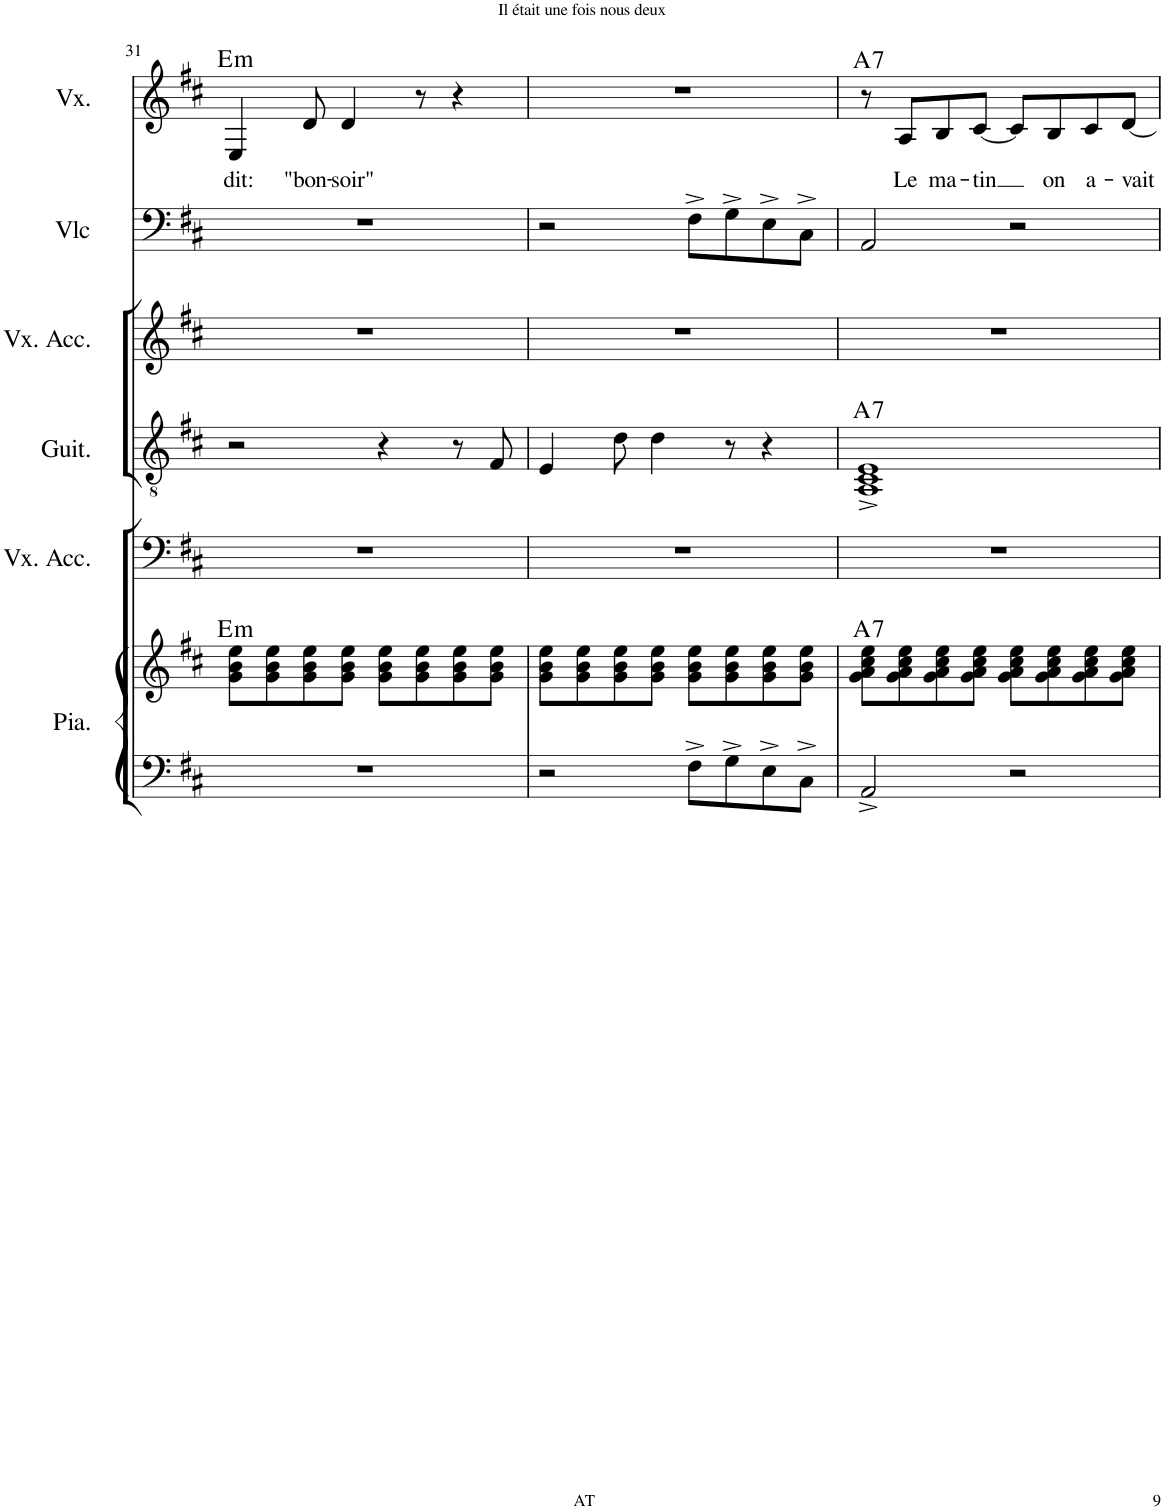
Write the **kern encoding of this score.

**kern	**kern	**harte	**kern	**kern	**harte	**kern	**kern	**kern	**text	**harte
*part6	*part6	*part6	*part5	*part4	*part4	*part3	*part2	*part1	*part1	*part1
*staff7	*staff6	*	*staff5	*staff4	*	*staff3	*staff2	*staff1	*staff1	*
*I"Piano	*	*	*I"Voix Acc.	*I"Guitare	*	*I"Voix Acc.	*I"Violoncelle	*I"Voix	*	*
*I'Pia.	*	*	*I'Vx. Acc.	*I'Guit.	*	*I'Vx. Acc.	*I'Vlc	*I'Vx.	*	*
!!LO:PB:g=z
*clefF4	*clefG2	*	*clefF4	*clefGv2	*	*clefG2	*clefF4	*clefG2	*	*
*k[f#c#]	*k[f#c#]	*	*k[f#c#]	*k[f#c#]	*	*k[f#c#]	*k[f#c#]	*k[f#c#]	*	*
*M4/4	*M4/4	*	*M4/4	*M4/4	*	*M4/4	*M4/4	*M4/4	*	*
=31	=31	=31	=31	=31	=31	=31	=31	=31	=31	=31
!	!	!LO:H:kt=m	!	!	!	!	!	!	!LO:LY:b	!LO:H:kt=m
1r	8g\ 8b\ 8ee\L	E:min	1r	2r	.	1r	1r	4E/	dit:	E:min
.	8g\ 8b\ 8ee\	.	.	.	.	.	.	.	.	.
!	!	!	!	!	!	!	!	!	!LO:LY:b	!
.	8g\ 8b\ 8ee\	.	.	.	.	.	.	8d/	"bon-	.
!	!	!	!	!	!	!	!	!	!LO:LY:b	!
.	8g\ 8b\ 8ee\J	.	.	.	.	.	.	4d/	-soir"	.
.	8g\ 8b\ 8ee\L	.	.	4r	.	.	.	.	.	.
.	8g\ 8b\ 8ee\	.	.	.	.	.	.	8r	.	.
.	8g\ 8b\ 8ee\	.	.	8r	.	.	.	4r	.	.
.	8g\ 8b\ 8ee\J	.	.	8F#/	.	.	.	.	.	.
=32	=32	=32	=32	=32	=32	=32	=32	=32	=32	=32
2r	8g\ 8b\ 8ee\L	.	1r	4E/	.	1r	2r	1r	.	.
.	8g\ 8b\ 8ee\	.	.	.	.	.	.	.	.	.
.	8g\ 8b\ 8ee\	.	.	8d\	.	.	.	.	.	.
.	8g\ 8b\ 8ee\J	.	.	4d\	.	.	.	.	.	.
8F#^\L	8g\ 8b\ 8ee\L	.	.	.	.	.	8F#^\L	.	.	.
8G^\	8g\ 8b\ 8ee\	.	.	8r	.	.	8G^\	.	.	.
8E^\	8g\ 8b\ 8ee\	.	.	4r	.	.	8E^\	.	.	.
8C#^\J	8g\ 8b\ 8ee\J	.	.	.	.	.	8C#^\J	.	.	.
=33	=33	=33	=33	=33	=33	=33	=33	=33	=33	=33
!	!	!LO:H:kt=7	!	!	!LO:H:kt=7	!	!	!	!	!LO:H:kt=7
2AA^/	8g\ 8a\ 8cc#\ 8ee\L	A:7	1r	1AA^ 1C#^ 1E^	A:7	1r	2AA/	8r	.	A:7
!	!	!	!	!	!	!	!	!	!LO:LY:b	!
.	8g\ 8a\ 8cc#\ 8ee\	.	.	.	.	.	.	8A/L	Le	.
!	!	!	!	!	!	!	!	!	!LO:LY:b	!
.	8g\ 8a\ 8cc#\ 8ee\	.	.	.	.	.	.	8B/	ma-	.
!	!	!	!	!	!	!	!	!	!LO:LY:b	!
.	8g\ 8a\ 8cc#\ 8ee\J	.	.	.	.	.	.	[8c#/J	-tin	.
2r	8g\ 8a\ 8cc#\ 8ee\L	.	.	.	.	.	2r	8c#/L]	.	.
!	!	!	!	!	!	!	!	!	!LO:LY:b	!
.	8g\ 8a\ 8cc#\ 8ee\	.	.	.	.	.	.	8B/	on	.
!	!	!	!	!	!	!	!	!	!LO:LY:b	!
.	8g\ 8a\ 8cc#\ 8ee\	.	.	.	.	.	.	8c#/	a-	.
!	!	!	!	!	!	!	!	!	!LO:LY:b	!
.	8g\ 8a\ 8cc#\ 8ee\J	.	.	.	.	.	.	[8d/J	-vait	.
=	=	=	=	=	=	=	=	=	=	=
*-	*-	*-	*-	*-	*-	*-	*-	*-	*-	*-
